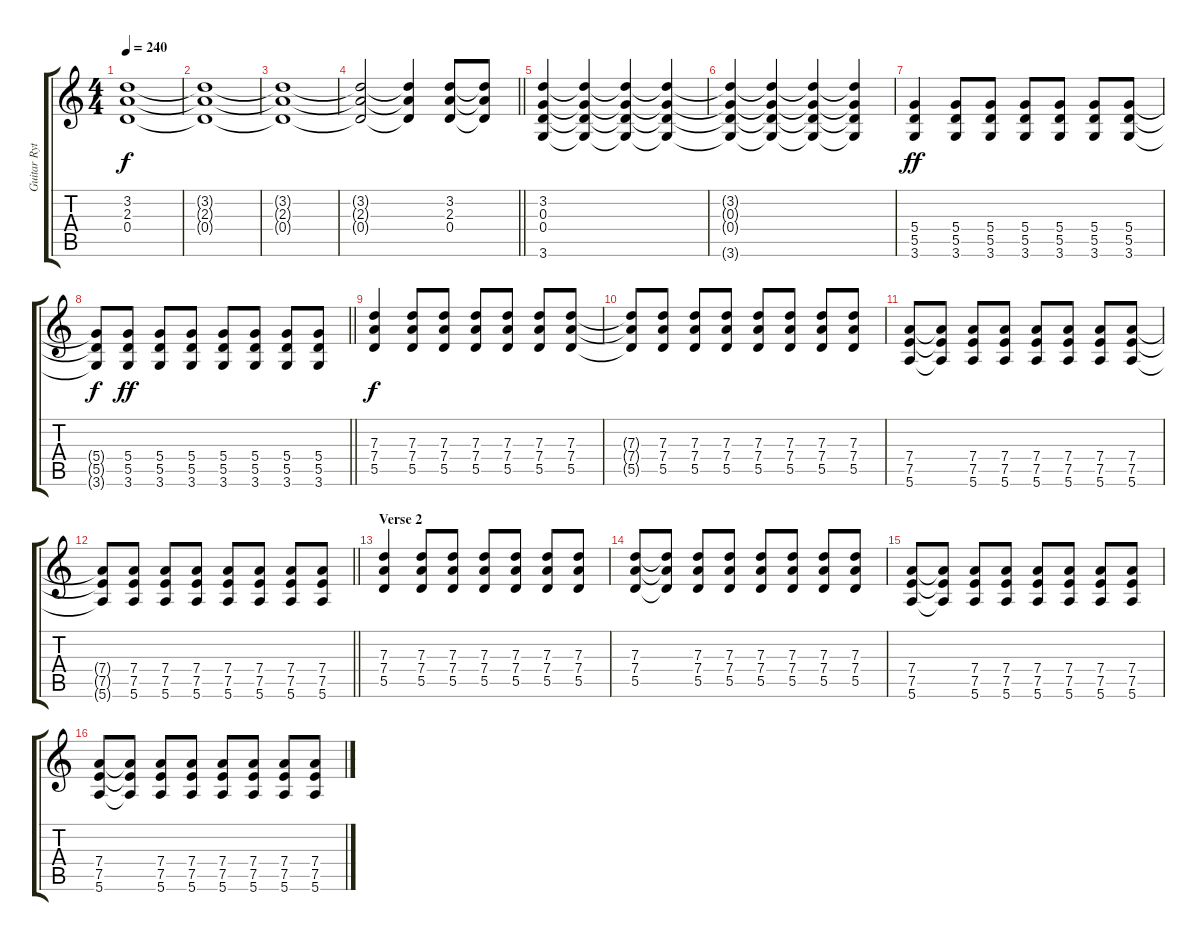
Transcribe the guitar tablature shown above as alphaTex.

\track ("Guitar Rythm" "Guitar Ryt") {instrument distortionguitar}
\staff {score tabs}
\tuning (E4 B3 G3 D3 A2 E2) {hide}
\ts (4 4)
\tempo 240
\clef g2
\ks c
(3.2 2.3 0.4).1{dy f} |
(3.2{t} 2.3{t} 0.4{t}).1 |
(3.2{t} 2.3{t} 0.4{t}).1 |
\barLineRight lightlight
(3.2{t} 2.3{t} 0.4{t}).2 (3.2{t} 2.3{t} 0.4{t}).4 (3.2 2.3 0.4).8 (3.2{t} 2.3{t} 0.4{t}).8 |
(3.2 0.3 0.4 3.6).4 (3.2{t} 0.3{t} 0.4{t} 3.6{t}).4 (3.2{t} 0.3{t} 0.4{t} 3.6{t}).4 (3.2{t} 0.3{t} 0.4{t} 3.6{t}).4 |
(3.2{t} 0.3{t} 0.4{t} 3.6{t}).4 (3.2{t} 0.3{t} 0.4{t} 3.6{t}).4 (3.2{t} 0.3{t} 0.4{t} 3.6{t}).4 (3.2{t} 0.3{t} 0.4{t} 3.6{t}).4 |
(5.4 5.5 3.6).4{dy ff} (5.4 5.5 3.6).8 (5.4 5.5 3.6).8 (5.4 5.5 3.6).8 (5.4 5.5 3.6).8 (5.4 5.5 3.6).8 (5.4 5.5 3.6).8 |
\barLineRight lightlight
(5.4{t} 5.5{t} 3.6{t}).8{dy f} (5.4 5.5 3.6).8{dy ff} (5.4 5.5 3.6).8 (5.4 5.5 3.6).8 (5.4 5.5 3.6).8 (5.4 5.5 3.6).8 (5.4 5.5 3.6).8 (5.4 5.5 3.6).8 |
(7.3 7.4 5.5).4{dy f} (7.3 7.4 5.5).8 (7.3 7.4 5.5).8 (7.3 7.4 5.5).8 (7.3 7.4 5.5).8 (7.3 7.4 5.5).8 (7.3 7.4 5.5).8 |
(7.3{t} 7.4{t} 5.5{t}).8 (7.3 7.4 5.5).8 (7.3 7.4 5.5).8 (7.3 7.4 5.5).8 (7.3 7.4 5.5).8 (7.3 7.4 5.5).8 (7.3 7.4 5.5).8 (7.3 7.4 5.5).8 |
(7.4 7.5 5.6).8 (7.4{t} 7.5{t} 5.6{t}).8 (7.4 7.5 5.6).8 (7.4 7.5 5.6).8 (7.4 7.5 5.6).8 (7.4 7.5 5.6).8 (7.4 7.5 5.6).8 (7.4 7.5 5.6).8 |
\barLineRight lightlight
(7.4{t} 7.5{t} 5.6{t}).8 (7.4 7.5 5.6).8 (7.4 7.5 5.6).8 (7.4 7.5 5.6).8 (7.4 7.5 5.6).8 (7.4 7.5 5.6).8 (7.4 7.5 5.6).8 (7.4 7.5 5.6).8 |
\section ("" "Verse 2")
(7.3 7.4 5.5).4 (7.3 7.4 5.5).8 (7.3 7.4 5.5).8 (7.3 7.4 5.5).8 (7.3 7.4 5.5).8 (7.3 7.4 5.5).8 (7.3 7.4 5.5).8 |
(7.3 7.4 5.5).8 (7.3{t} 7.4{t} 5.5{t}).8 (7.3 7.4 5.5).8 (7.3 7.4 5.5).8 (7.3 7.4 5.5).8 (7.3 7.4 5.5).8 (7.3 7.4 5.5).8 (7.3 7.4 5.5).8 |
(7.4 7.5 5.6).8 (7.4{t} 7.5{t} 5.6{t}).8 (7.4 7.5 5.6).8 (7.4 7.5 5.6).8 (7.4 7.5 5.6).8 (7.4 7.5 5.6).8 (7.4 7.5 5.6).8 (7.4 7.5 5.6).8 |
(7.4 7.5 5.6).8 (7.4{t} 7.5{t} 5.6{t}).8 (7.4 7.5 5.6).8 (7.4 7.5 5.6).8 (7.4 7.5 5.6).8 (7.4 7.5 5.6).8 (7.4 7.5 5.6).8 (7.4 7.5 5.6).8
